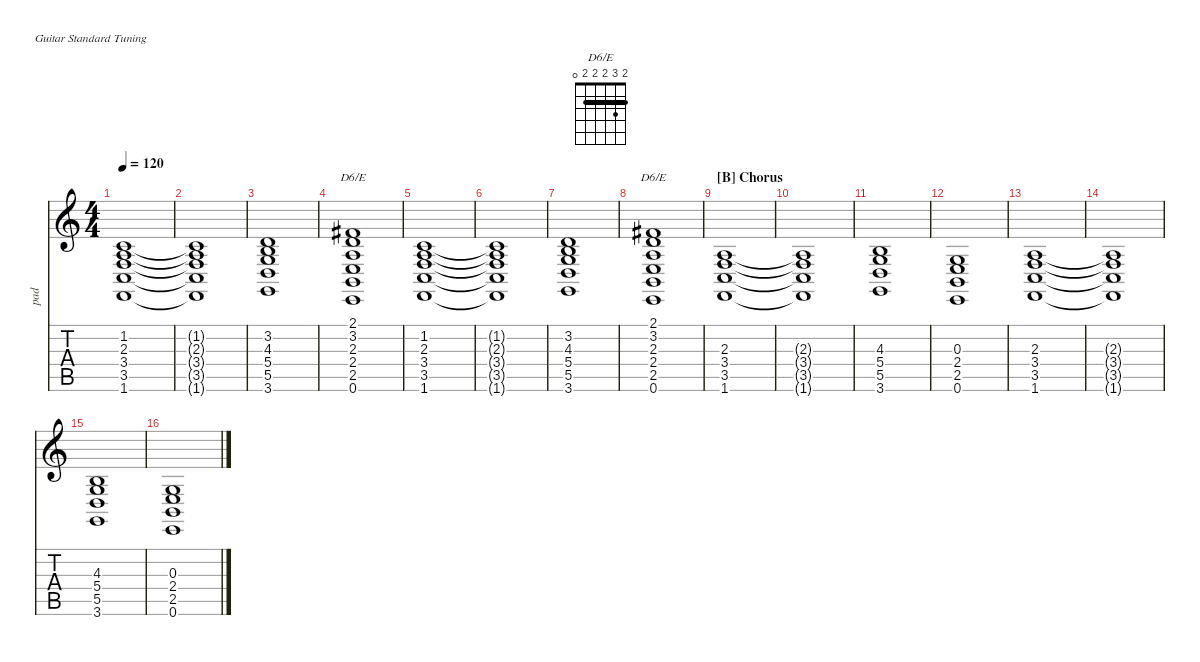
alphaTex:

\defaultSystemsLayout 4
\hideDynamics
\bracketExtendMode nobrackets
\track ("Pad" "pad") {instrument pad2warm}
\staff {score tabs}
\tuning (E4 B3 G3 D3 A2 E2)
\chord ("D6/E" 2 3 2 2 2 0) {showfingering false barre (2 2 2)}
\ts (4 4)
\tempo 120
\clef g2
\ks c
(1.6 3.5 3.4 2.3 1.2).1{dy mf beam Up} |
(2.3{t} 3.4{t} 3.5{t} 1.6{t} 1.2{t}).1{beam Up} |
(5.5 5.4 4.3 3.2 3.6).1{beam Up} |
(3.2 2.3 2.4 2.5 0.6 2.1{acc #}).1{ch "D6/E" beam Up} |
(1.6 3.5 3.4 2.3 1.2).1{beam Up} |
(2.3{t} 3.4{t} 3.5{t} 1.6{t} 1.2{t}).1{beam Up} |
(5.5 5.4 4.3 3.2 3.6).1{beam Up} |
(3.2 2.3 2.4 2.5 0.6 2.1{acc #}).1{ch "D6/E" beam Up} |
\section ("B" "Chorus")
(1.6 3.5 3.4 2.3).1{beam Up} |
(2.3{t} 3.4{t} 3.5{t} 1.6{t}).1{beam Up} |
(3.6 5.5 5.4 4.3).1{beam Up} |
(0.3 2.4 2.5 0.6).1{beam Up} |
(1.6 3.5 3.4 2.3).1{beam Up} |
(2.3{t} 3.4{t} 3.5{t} 1.6{t}).1{beam Up} |
(3.6 5.5 5.4 4.3).1{beam Up} |
(0.3 2.4 2.5 0.6).1{beam Up}
